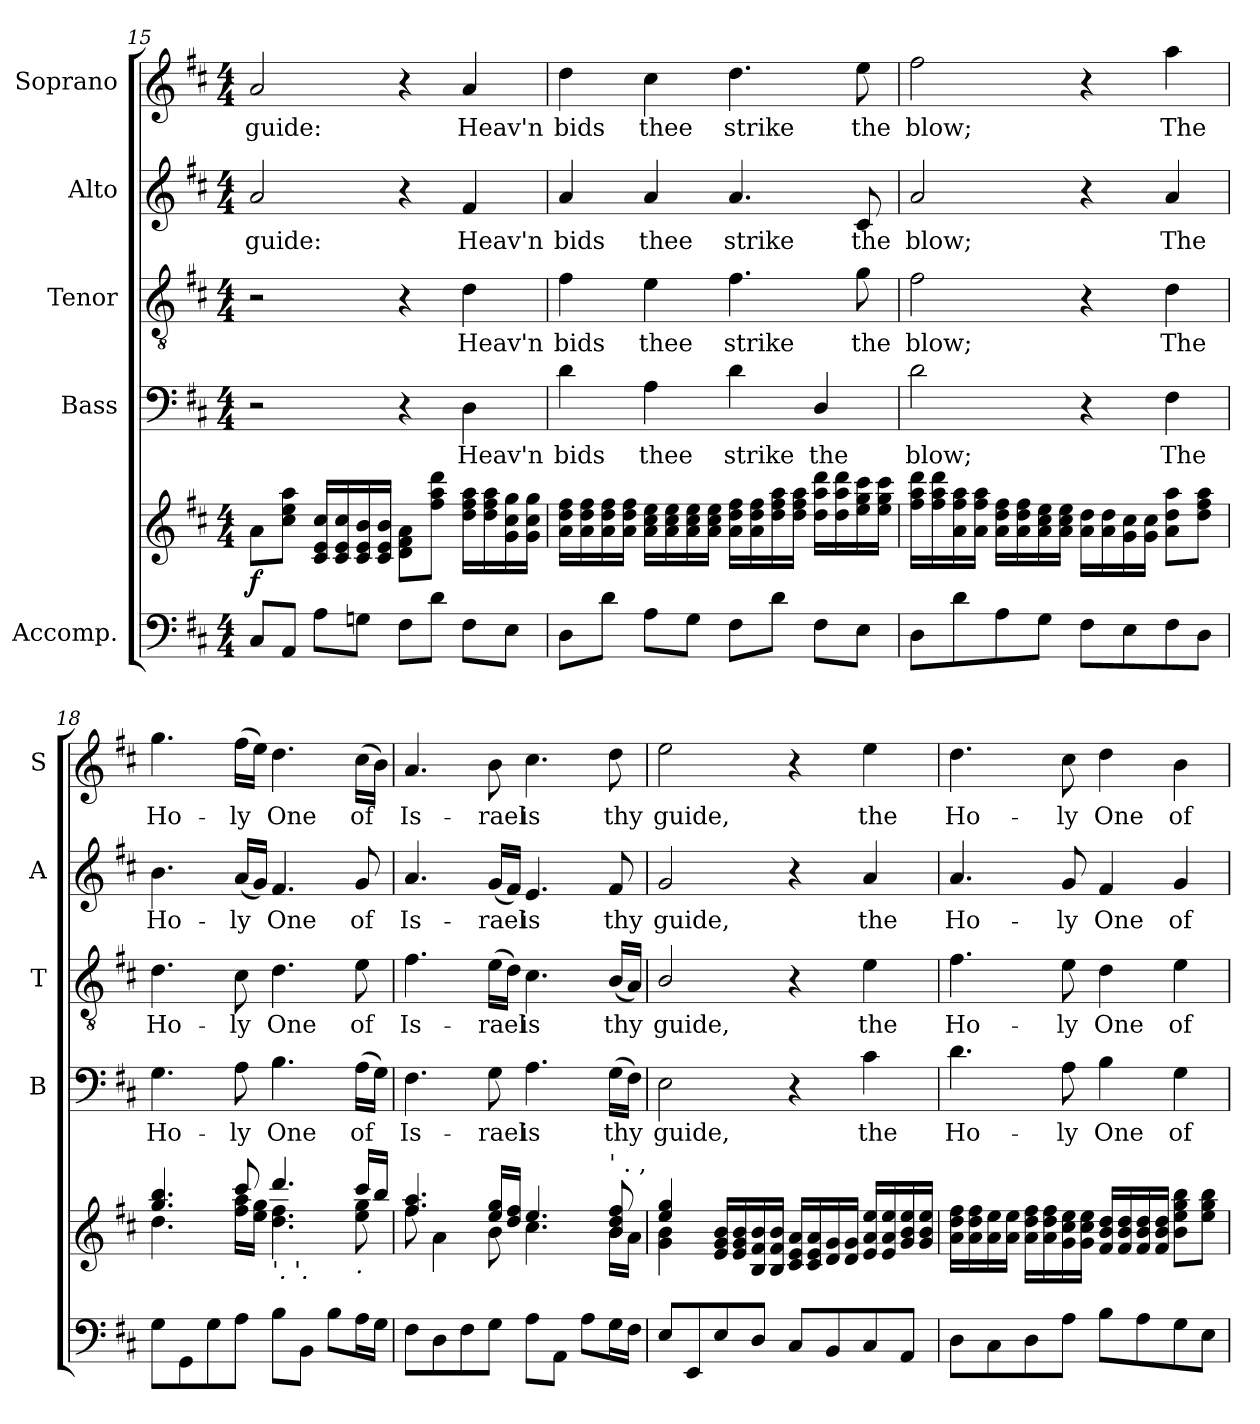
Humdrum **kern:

**kern	**kern	**dynam	**kern	**text	**kern	**text	**kern	**text	**kern	**text
*part5	*part5	*part5	*part4	*part4	*part3	*part3	*part2	*part2	*part1	*part1
*staff6	*staff5	*staff5/6	*staff4	*staff4	*staff3	*staff3	*staff2	*staff2	*staff1	*staff1
*I"Accomp.	*	*	*I"Bass	*	*I"Tenor	*	*I"Alto	*	*I"Soprano	*
*	*	*	*I'B	*	*I'T	*	*I'A	*	*I'S	*
*clefF4	*clefG2	*	*clefF4	*	*clefGv2	*	*clefG2	*	*clefG2	*
*k[f#c#]	*k[f#c#]	*	*k[f#c#]	*	*k[f#c#]	*	*k[f#c#]	*	*k[f#c#]	*
*D:	*D:	*	*D:	*	*D:	*	*D:	*	*D:	*
*M4/4	*M4/4	*	*M4/4	*	*M4/4	*	*M4/4	*	*M4/4	*
=15	=15	=15	=15	=15	=15	=15	=15	=15	=15	=15
!	!	!LO:DY:b	!	!	!	!	!	!LO:LY:b	!	!LO:LY:b
8C#/L	8a\L	f	2r	.	2r	.	2a/	guide:	2a/	guide:
8AA/J	8cc#\ 8ee\ 8aa\J	.	.	.	.	.	.	.	.	.
8A\L	16c#/ 16e/ 16cc#/LL	.	.	.	.	.	.	.	.	.
.	16c#/ 16e/ 16cc#/	.	.	.	.	.	.	.	.	.
8Gn\J	16c#/ 16e/ 16b/	.	.	.	.	.	.	.	.	.
.	16c#/ 16e/ 16b/JJ	.	.	.	.	.	.	.	.	.
8F#\L	8d\ 8f#\ 8a\L	.	4r	.	4r	.	4r	.	4r	.
8d\J	8ff#\ 8aa\ 8ddd\J	.	.	.	.	.	.	.	.	.
!	!	!	!	!LO:LY:b	!	!LO:LY:b	!	!LO:LY:b	!	!LO:LY:b
8F#\L	16dd\ 16ff#\ 16aa\LL	.	4D\	Heav'n	4d\	Heav'n	4f#/	Heav'n	4a/	Heav'n
.	16dd\ 16ff#\ 16aa\	.	.	.	.	.	.	.	.	.
8E\J	16g\ 16cc#\ 16gg\	.	.	.	.	.	.	.	.	.
.	16g\ 16cc#\ 16gg\JJ	.	.	.	.	.	.	.	.	.
=16	=16	=16	=16	=16	=16	=16	=16	=16	=16	=16
!	!	!	!	!LO:LY:b	!	!LO:LY:b	!	!LO:LY:b	!	!LO:LY:b
8D\L	16a\ 16dd\ 16ff#\LL	.	4d\	bids	4f#\	bids	4a/	bids	4dd\	bids
.	16a\ 16dd\ 16ff#\	.	.	.	.	.	.	.	.	.
8d\J	16a\ 16dd\ 16ff#\	.	.	.	.	.	.	.	.	.
.	16a\ 16dd\ 16ff#\JJ	.	.	.	.	.	.	.	.	.
!	!	!	!	!LO:LY:b	!	!LO:LY:b	!	!LO:LY:b	!	!LO:LY:b
8A\L	16a\ 16cc#\ 16ee\LL	.	4A\	thee	4e\	thee	4a/	thee	4cc#\	thee
.	16a\ 16cc#\ 16ee\	.	.	.	.	.	.	.	.	.
8G\J	16a\ 16cc#\ 16ee\	.	.	.	.	.	.	.	.	.
.	16a\ 16cc#\ 16ee\JJ	.	.	.	.	.	.	.	.	.
!	!	!	!	!LO:LY:b	!	!LO:LY:b	!	!LO:LY:b	!	!LO:LY:b
8F#\L	16a\ 16dd\ 16ff#\LL	.	4d\	strike	4.f#\	strike	4.a/	strike	4.dd\	strike
.	16a\ 16dd\ 16ff#\	.	.	.	.	.	.	.	.	.
8d\J	16dd\ 16ff#\ 16aa\	.	.	.	.	.	.	.	.	.
.	16dd\ 16ff#\ 16aa\JJ	.	.	.	.	.	.	.	.	.
!	!	!	!	!LO:LY:b	!	!	!	!	!	!
8F#\L	16dd\ 16aa\ 16ddd\LL	.	4D/	the	.	.	.	.	.	.
.	16dd\ 16aa\ 16ddd\	.	.	.	.	.	.	.	.	.
!	!	!	!	!	!	!LO:LY:b	!	!LO:LY:b	!	!LO:LY:b
8E\J	16ee\ 16gg\ 16ccc#\	.	.	.	8g\	the	8c#/	the	8ee\	the
.	16ee\ 16gg\ 16ccc#\JJ	.	.	.	.	.	.	.	.	.
=17	=17	=17	=17	=17	=17	=17	=17	=17	=17	=17
!	!	!	!	!LO:LY:b	!	!LO:LY:b	!	!LO:LY:b	!	!LO:LY:b
8D\L	16ff#\ 16aa\ 16ddd\LL	.	2d\	blow;	2f#\	blow;	2a/	blow;	2ff#\	blow;
.	16ff#\ 16aa\ 16ddd\	.	.	.	.	.	.	.	.	.
8d\	16a\ 16ff#\ 16aa\	.	.	.	.	.	.	.	.	.
.	16a\ 16ff#\ 16aa\JJ	.	.	.	.	.	.	.	.	.
8A\	16a\ 16dd\ 16ff#\LL	.	.	.	.	.	.	.	.	.
.	16a\ 16dd\ 16ff#\	.	.	.	.	.	.	.	.	.
8G\J	16a\ 16cc#\ 16ee\	.	.	.	.	.	.	.	.	.
.	16a\ 16cc#\ 16ee\JJ	.	.	.	.	.	.	.	.	.
8F#\L	16a\ 16dd\LL	.	4r	.	4r	.	4r	.	4r	.
.	16a\ 16dd\	.	.	.	.	.	.	.	.	.
8E\	16g\ 16cc#\	.	.	.	.	.	.	.	.	.
.	16g\ 16cc#\JJ	.	.	.	.	.	.	.	.	.
!	!	!	!	!LO:LY:b	!	!LO:LY:b	!	!LO:LY:b	!	!LO:LY:b
8F#\	8a\ 8dd\ 8aa\L	.	4F#\	The	4d\	The	4a/	The	4aa\	The
8D\J	8dd\ 8ff#\ 8aa\J	.	.	.	.	.	.	.	.	.
!!LO:LB:g=z
=18	=18	=18	=18	=18	=18	=18	=18	=18	=18	=18
*	*^	*	*	*	*	*	*	*	*	*
!	!	!	!	!	!LO:LY:b	!	!LO:LY:b	!	!LO:LY:b	!	!LO:LY:b
8G\L	4.gg/ 4.bb/	4.dd\	.	4.G\	Ho-	4.d\	Ho-	4.b\	Ho-	4.gg\	Ho-
8GG\	.	.	.	.	.	.	.	.	.	.	.
8G\	.	.	.	.	.	.	.	.	.	.	.
!	!	!	!	!	!LO:LY:b	!	!LO:LY:b	!	!LO:LY:b	!	!LO:LY:b
8A\J	8ccc#/	16ff#\ 16aa\LL	.	8A\	-ly	8c#\	-ly	(<16a/LL	-ly	(>16ff#\LL	-ly
.	.	16ee\ 16gg\JJ	.	.	.	.	.	16g/JJ)	.	16ee\JJ)	.
!	!LO:TX:b:i:t='. '.	!	!	!	!	!	!	!	!	!	!
!	!	!	!	!	!LO:LY:b	!	!LO:LY:b	!	!LO:LY:b	!	!LO:LY:b
8B\L	4.ddd/	4.dd\ 4.ff#\	.	4.B\	One	4.d\	One	4.f#/	One	4.dd\	One
8BB\J	.	.	.	.	.	.	.	.	.	.	.
8B\L	.	.	.	.	.	.	.	.	.	.	.
!	!LO:TX:b:i:t=.	!	!	!	!	!	!	!	!	!	!
!	!	!	!	!	!LO:LY:b	!	!LO:LY:b	!	!LO:LY:b	!	!LO:LY:b
16A\L	16ccc#/LL	8ee\ 8gg\	.	(>16A\LL	of	8e\	of	8g/	of	(>16cc#\LL	of
16G\JJ	16bb/JJ	.	.	16G\JJ)	.	.	.	.	.	16b\JJ)	.
=19	=19	=19	=19	=19	=19	=19	=19	=19	=19	=19	=19
!	!	!	!	!	!LO:LY:b	!	!LO:LY:b	!	!LO:LY:b	!	!LO:LY:b
8F#\L	4.ff#/ 4.aa/	8ff#\	.	4.F#\	Is-	4.f#\	Is-	4.a/	Is-	4.a/	Is-
8D\	.	4a\	.	.	.	.	.	.	.	.	.
8F#\	.	.	.	.	.	.	.	.	.	.	.
!	!	!	!	!	!LO:LY:b	!	!LO:LY:b	!	!LO:LY:b	!	!LO:LY:b
8G\J	16ee/ 16gg/LL	8b\	.	8G\	-rael	(>16e\LL	-rael	(<16g/LL	-rael	8b\	-rael
.	16dd/ 16ff#/JJ	.	.	.	.	16d\JJ)	.	16f#/JJ)	.	.	.
!	!	!	!	!	!LO:LY:b	!	!LO:LY:b	!	!LO:LY:b	!	!LO:LY:b
8A\L	4.ee/	4.cc#\	.	4.A\	is	4.c#\	is	4.e/	is	4.cc#\	is
8AA\J	.	.	.	.	.	.	.	.	.	.	.
8A\L	.	.	.	.	.	.	.	.	.	.	.
!	!LO:TX:a:t=' . ,	!	!	!	!	!	!	!	!	!	!
!	!	!	!	!	!LO:LY:b	!	!LO:LY:b	!	!LO:LY:b	!	!LO:LY:b
16G\L	8b/ 8dd/ 8ff#/	16b\LL	.	(>16G\LL	thy	(<16B/LL	thy	8f#/	thy	8dd\	thy
16F#\JJ	.	16a\JJ	.	16F#\JJ)	.	16A/JJ)	.	.	.	.	.
=20	=20	=20	=20	=20	=20	=20	=20	=20	=20	=20	=20
!	!	!	!	!	!LO:LY:b	!	!LO:LY:b	!	!LO:LY:b	!	!LO:LY:b
8E/L	4ee/ 4gg/	4g\ 4b\	.	2E\	guide,	2B/	guide,	2g/	guide,	2ee\	guide,
8EE/	.	.	.	.	.	.	.	.	.	.	.
8E/	16e/ 16g/ 16b/LL	4ryy	.	.	.	.	.	.	.	.	.
.	16e/ 16g/ 16b/	.	.	.	.	.	.	.	.	.	.
8D/J	16B/ 16f#/ 16b/	.	.	.	.	.	.	.	.	.	.
.	16B/ 16f#/ 16b/JJ	.	.	.	.	.	.	.	.	.	.
8C#/L	16c#/ 16e/ 16a/LL	2ryy	.	4r	.	4r	.	4r	.	4r	.
.	16c#/ 16e/ 16a/	.	.	.	.	.	.	.	.	.	.
8BB/	16d/ 16g/	.	.	.	.	.	.	.	.	.	.
.	16d/ 16g/JJ	.	.	.	.	.	.	.	.	.	.
!	!	!	!	!	!LO:LY:b	!	!LO:LY:b	!	!LO:LY:b	!	!LO:LY:b
8C#/	16e/ 16a/ 16ee/LL	.	.	4c#\	the	4e\	the	4a/	the	4ee\	the
.	16e/ 16a/ 16ee/	.	.	.	.	.	.	.	.	.	.
8AA/J	16g/ 16b/ 16ee/	.	.	.	.	.	.	.	.	.	.
.	16g/ 16b/ 16ee/JJ	.	.	.	.	.	.	.	.	.	.
=21	=21	=21	=21	=21	=21	=21	=21	=21	=21	=21	=21
!	!	!	!	!	!LO:LY:b	!	!LO:LY:b	!	!LO:LY:b	!	!LO:LY:b
8D\L	16a\ 16dd\ 16ff#\LL	2ryy	.	4.d\	Ho-	4.f#\	Ho-	4.a/	Ho-	4.dd\	Ho-
.	16a\ 16dd\ 16ff#\	.	.	.	.	.	.	.	.	.	.
8C#\	16a\ 16ee\	.	.	.	.	.	.	.	.	.	.
.	16a\ 16ee\JJ	.	.	.	.	.	.	.	.	.	.
8D\	16a\ 16dd\ 16ff#\LL	.	.	.	.	.	.	.	.	.	.
.	16a\ 16dd\ 16ff#\	.	.	.	.	.	.	.	.	.	.
!	!	!	!	!	!LO:LY:b	!	!LO:LY:b	!	!LO:LY:b	!	!LO:LY:b
8A\J	16g\ 16cc#\ 16ee\	.	.	8A\	-ly	8e\	-ly	8g/	-ly	8cc#\	-ly
.	16g\ 16cc#\ 16ee\JJ	.	.	.	.	.	.	.	.	.	.
!	!	!	!	!	!LO:LY:b	!	!LO:LY:b	!	!LO:LY:b	!	!LO:LY:b
8B\L	16f#/ 16b/ 16dd/LL	2ryy	.	4B\	One	4d\	One	4f#/	One	4dd\	One
.	16f#/ 16b/ 16dd/	.	.	.	.	.	.	.	.	.	.
8A\	16f#/ 16b/ 16dd/	.	.	.	.	.	.	.	.	.	.
.	16f#/ 16b/ 16dd/JJ	.	.	.	.	.	.	.	.	.	.
!	!	!	!	!	!LO:LY:b	!	!LO:LY:b	!	!LO:LY:b	!	!LO:LY:b
8G\	8b\ 8ee\ 8gg\ 8bb\L	.	.	4G\	of	4e\	of	4g/	of	4b\	of
8E\J	8ee\ 8gg\ 8bb\J	.	.	.	.	.	.	.	.	.	.
*	*v	*v	*	*	*	*	*	*	*	*	*
=	=	=	=	=	=	=	=	=	=	=
*-	*-	*-	*-	*-	*-	*-	*-	*-	*-	*-
